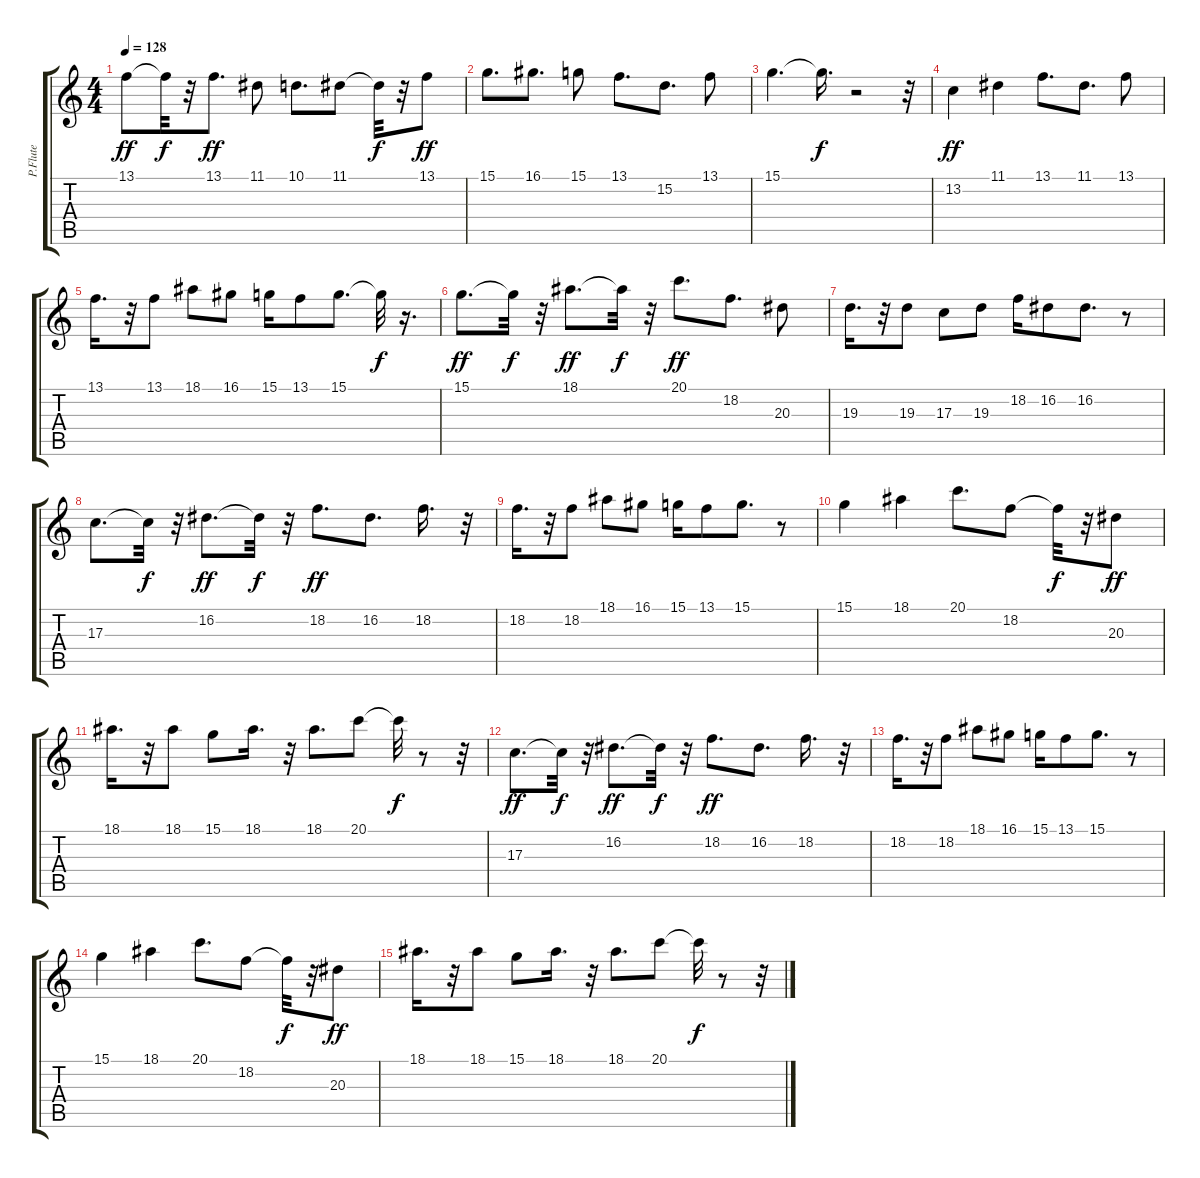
\track ("P.Flute" "P.Flute") {instrument panflute}
\staff {score tabs}
\tuning (E4 B3 G3 D3 A2 E2) {hide}
\ts (4 4)
\tempo 128
\clef g2
\ks c
13.1.8{dy ff} 13.1{t}.32{dy f} r.32 13.1.8{d dy ff} 11.1.8 10.1.8{d} 11.1.8 11.1{t}.32{dy f} r.32 13.1.8{dy ff} |
15.1.8{d} 16.1.8{d} 15.1.8 13.1.8{d} 15.2.8{d} 13.1.8 |
15.1.4{d} 15.1{t}.16{d dy f} r.2 r.32 |
13.2.4{dy ff} 11.1.4 13.1.8{d} 11.1.8{d} 13.1.8 |
13.1.16{d} r.32 13.1.8 18.1.8 16.1.8 15.1.16 13.1.8 15.1.8{d} 15.1{t}.32{dy f} r.16{d} |
15.1.8{d dy ff} 15.1{t}.32{dy f} r.32 18.1.8{d dy ff} 18.1{t}.32{dy f} r.32 20.1.8{d dy ff} 18.2.8{d} 20.3.8 |
19.3.16{d} r.32 19.3.8 17.3.8 19.3.8 18.2.16 16.2.8 16.2.8{d} r.8 |
17.3.8{d} 17.3{t}.32{dy f} r.32 16.2.8{d dy ff} 16.2{t}.32{dy f} r.32 18.2.8{d dy ff} 16.2.8{d} 18.2.16{d} r.32 |
18.2.16{d} r.32 18.2.8 18.1.8 16.1.8 15.1.16 13.1.8 15.1.8{d} r.8 |
15.1.4 18.1.4 20.1.8{d} 18.2.8 18.2{t}.32{dy f} r.32 20.3.8{dy ff} |
18.1.16{d} r.32 18.1.8 15.1.8 18.1.16{d} r.32 18.1.8{d} 20.1.8 20.1{t}.32{dy f} r.8 r.32 |
17.3.8{d dy ff} 17.3{t}.32{dy f} r.32 16.2.8{d dy ff} 16.2{t}.32{dy f} r.32 18.2.8{d dy ff} 16.2.8{d} 18.2.16{d} r.32 |
18.2.16{d} r.32 18.2.8 18.1.8 16.1.8 15.1.16 13.1.8 15.1.8{d} r.8 |
15.1.4 18.1.4 20.1.8{d} 18.2.8 18.2{t}.32{dy f} r.32 20.3.8{dy ff} |
18.1.16{d} r.32 18.1.8 15.1.8 18.1.16{d} r.32 18.1.8{d} 20.1.8 20.1{t}.32{dy f} r.8 r.32
